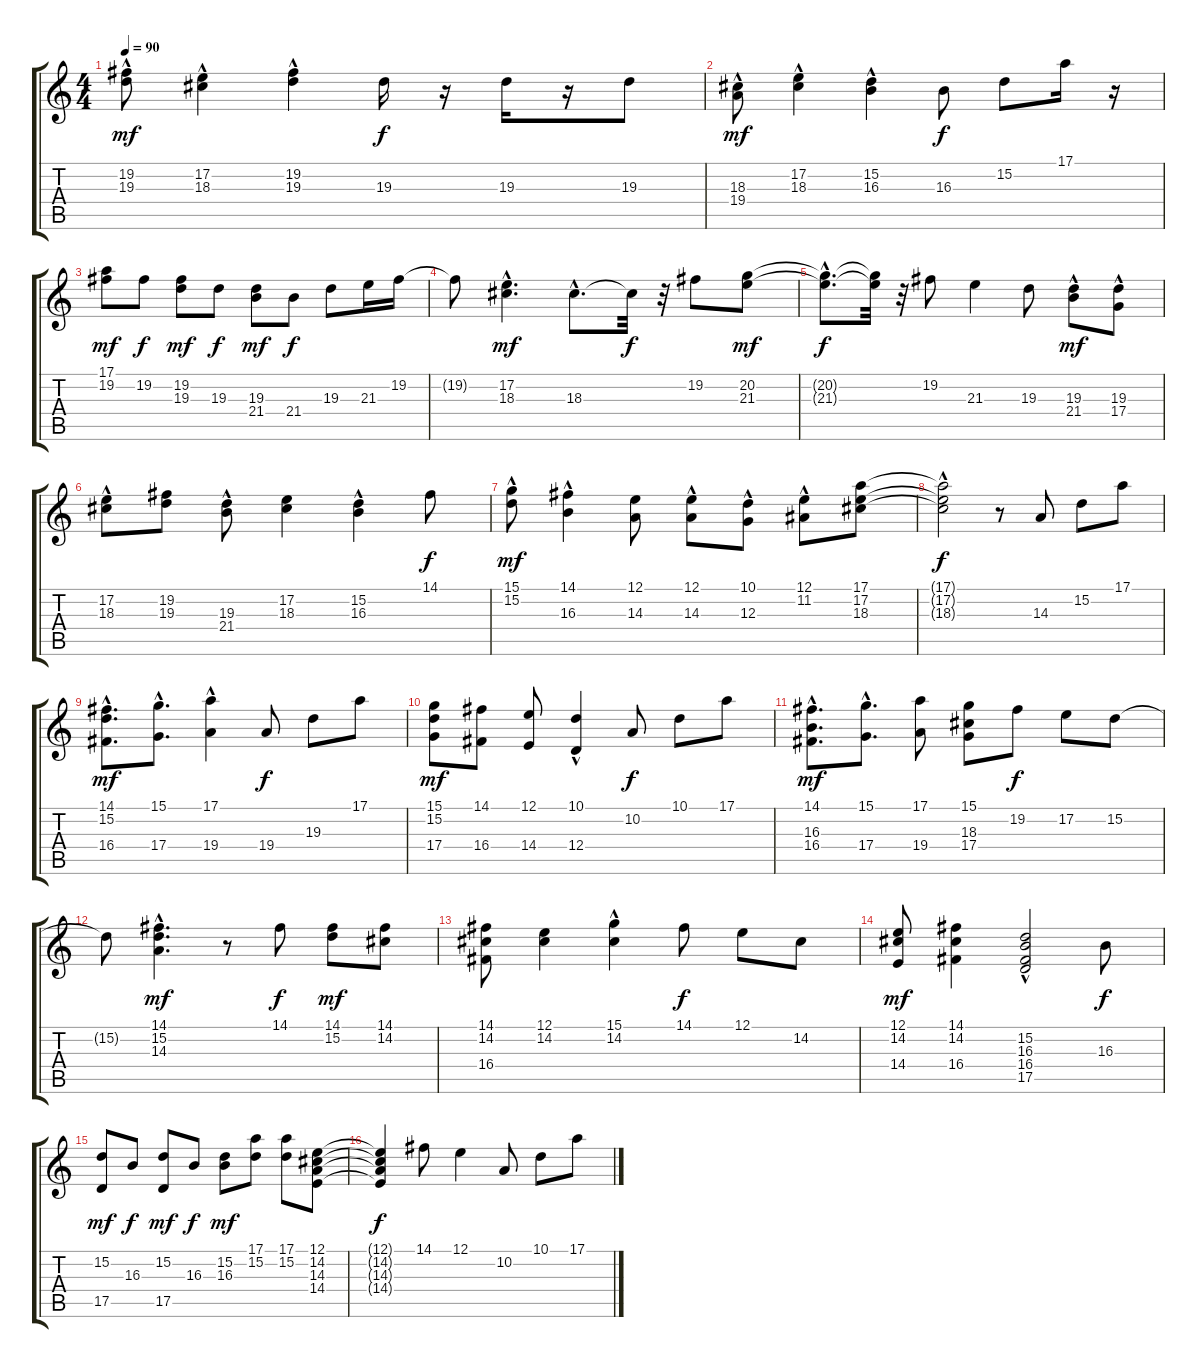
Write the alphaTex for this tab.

\track "" {instrument acousticgrandpiano}
\staff {score tabs}
\tuning (E4 B3 G3 D3 A2 E2) {hide}
\ts (4 4)
\tempo 90
\clef g2
\ks c
(19.2 19.3{hac}).8{dy mf} (17.2 18.3{hac}).4 (19.2 19.3{hac}).4 19.3.16{dy f} r.16 19.3.16 r.16 19.3.8 |
(18.3 19.4{hac}).8{dy mf} (17.2 18.3{hac}).4 (15.2 16.3{hac}).4 16.3.8{dy f} 15.2.8 17.1.16 r.16 |
(17.1 19.2).8{dy mf} 19.2.8{dy f} (19.2 19.3).8{dy mf} 19.3.8{dy f} (19.3 21.4).8{dy mf} 21.4.8{dy f} 19.3.8 21.3.16 19.2.16 |
19.2{t}.8 (17.2 18.3{hac}).4{d dy mf} 18.3{hac}.8{d} 18.3{t}.32{dy f} r.32 19.2.8 (20.2 21.3).8{dy mf} |
(20.2{hac t} 21.3{hac t}).8{d dy f} (20.2{t} 21.3{t}).32 r.32 19.2.8 21.3.4 19.3.8 (19.3 21.4{hac}).8{dy mf} (19.3 17.4{hac}).8 |
(17.2 18.3{hac}).8 (19.2 19.3).8 (19.3 21.4{hac}).8 (17.2 18.3).4 (15.2 16.3{hac}).4 14.1.8{dy f} |
(15.1 15.2{hac}).8{dy mf} (14.1 16.3{hac}).4 (12.1 14.3).8 (12.1 14.3{hac}).8 (10.1 12.3{hac}).8 (12.1 11.2{hac}).8 (17.1 17.2 18.3).8 |
(17.1{t} 17.2{hac t} 18.3{hac t}).2{dy f} r.8 14.3.8 15.2.8 17.1.8 |
(14.1{hac} 15.2 16.4).8{d dy mf} (15.1{hac} 17.4).8{d} (17.1 19.4{hac}).4 19.4.8{dy f} 19.3.8 17.1.8 |
(15.1 15.2 17.4).8{dy mf} (14.1 16.4).8 (12.1 14.4).8 (10.1 12.4{hac}).4 10.2.8{dy f} 10.1.8 17.1.8 |
(14.1{hac} 16.3 16.4).8{d dy mf} (15.1{hac} 17.4).8{d} (17.1 19.4).8 (15.1 18.3 17.4).8 19.2.8{dy f} 17.2.8 15.2.8 |
15.2{t}.8 (14.1{hac} 15.2 14.3).4{d dy mf} r.8 14.1.8{dy f} (14.1 15.2).8{dy mf} (14.1 14.2).8 |
(14.1 14.2 16.4).8 (12.1 14.2).4 (15.1 14.2{hac}).4 14.1.8{dy f} 12.1.8 14.2.8 |
(12.1 14.2 14.4).8{dy mf} (14.1 14.2 16.4).4 (15.2 16.3{hac} 16.4{hac} 17.5{hac}).2 16.3.8{dy f} |
(15.2 17.5).8{dy mf} 16.3.8{dy f} (15.2 17.5).8{dy mf} 16.3.8{dy f} (15.2 16.3).8{dy mf} (17.1 15.2).8 (17.1 15.2).8 (12.1 14.2 14.3 14.4).8 |
(12.1{t} 14.2{t} 14.3{t} 14.4{t}).4{dy f} 14.1.8 12.1.4 10.2.8 10.1.8 17.1.8
